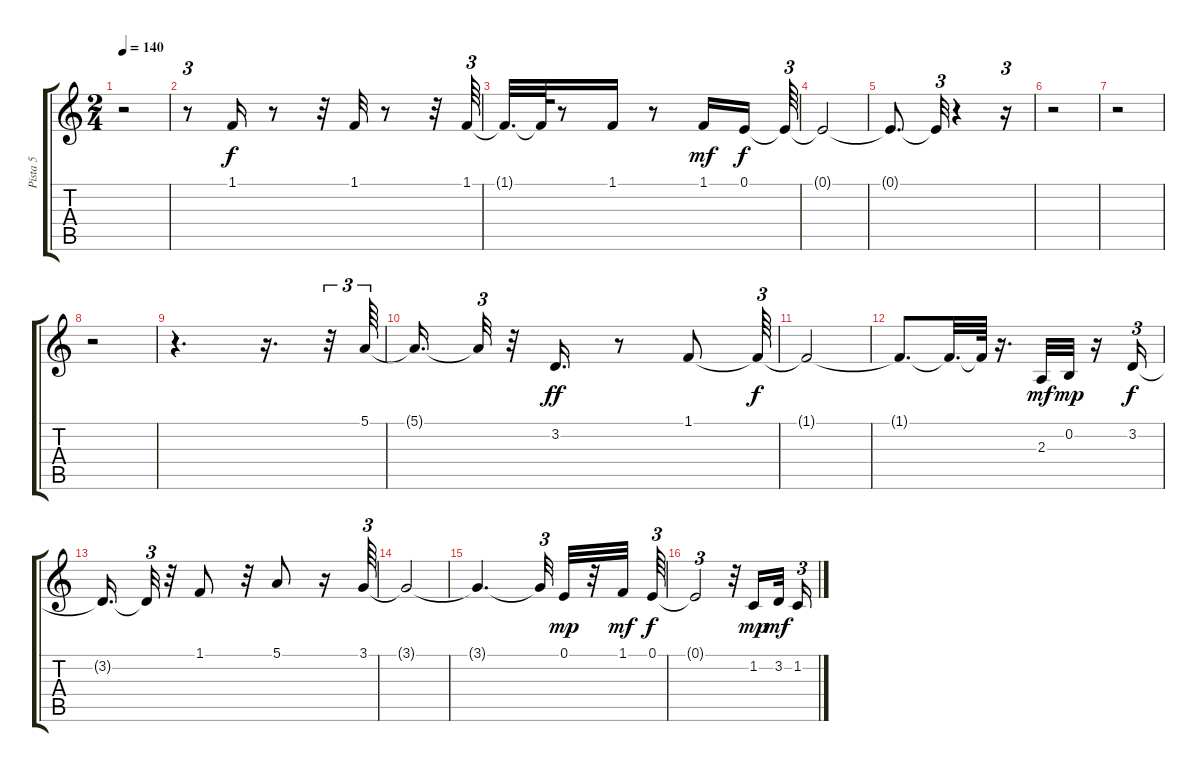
\track ("Pista 5" "Pista 5") {instrument harmonica}
\staff {score tabs}
\tuning (E4 B3 G3 D3 A2 E2) {hide}
\ts (2 4)
\tempo 140
\clef g2
\ks c
r.2{dy f} |
r.8{tu (3 2)} 1.1.16 r.8 r.32 1.1.32 r.8 r.32 1.1.64{tu (3 2)} |
1.1{t}.32{d} 1.1{t}.64 r.8 1.1.16 r.8 1.1.16{dy mf} 0.1.16{dy f} 0.1{t}.64{tu (3 2)} |
0.1{t}.2 |
0.1{t}.8{d} 0.1{t}.32{tu (3 2)} r.4 r.16{tu (3 2)} |
r.2 |
r.2 |
r.2 |
r.4{d} r.16{d} r.32{tu (3 2)} 5.1.64{tu (3 2)} |
5.1{t}.16{d} 5.1{t}.32{tu (3 2)} r.32 3.2.16{d dy ff} r.8 1.1.8 1.1{t}.64{tu (3 2) dy f} |
1.1{t}.2 |
1.1{t}.8{d} 1.1{t}.32{d} 1.1{t}.64 r.16{d} 2.3.32{dy mf} 0.2.32{dy mp} r.16 3.2.16{tu (3 2) dy f} |
3.2{t}.16{d} 3.2{t}.32{tu (3 2)} r.32 1.1.8 r.32 5.1.8 r.16 3.1.64{tu (3 2)} |
3.1{t}.2 |
3.1{t}.4{d} 3.1{t}.32{tu (3 2)} 0.1.32{dy mp} r.32 1.1.32{dy mf} 0.1.64{tu (3 2) dy f} |
0.1{t}.2{tu (3 2)} r.32 1.2.16{dy mp} 3.2.32{dy mf beam splitsecondary} 1.2.16{tu (3 2)}
